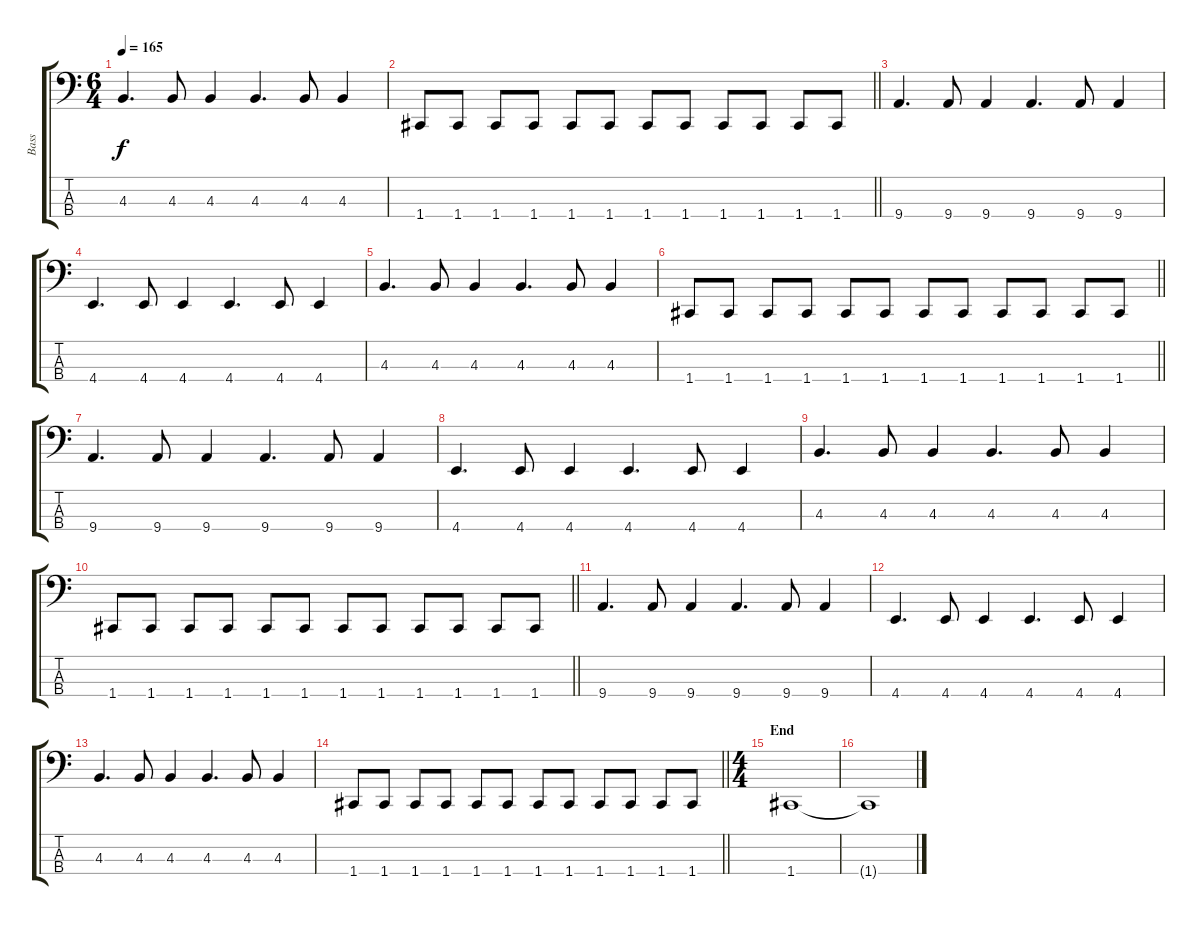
\track ("Bass" "Bass") {instrument electricbassfinger}
\staff {score tabs}
\tuning (F2 C2 G1 C1) {hide}
\ts (6 4)
\tempo 165
\clef f4
\ks c
4.3.4{d dy f} 4.3.8 4.3.4 4.3.4{d} 4.3.8 4.3.4 |
\barLineRight lightlight
1.4.8 1.4.8 1.4.8 1.4.8 1.4.8 1.4.8 1.4.8 1.4.8 1.4.8 1.4.8 1.4.8 1.4.8 |
\section ("" "")
9.4.4{d volume 14} 9.4.8 9.4.4 9.4.4{d} 9.4.8 9.4.4 |
4.4.4{d} 4.4.8 4.4.4 4.4.4{d} 4.4.8 4.4.4 |
4.3.4{d} 4.3.8 4.3.4 4.3.4{d} 4.3.8 4.3.4 |
\barLineRight lightlight
1.4.8 1.4.8 1.4.8 1.4.8 1.4.8 1.4.8 1.4.8 1.4.8 1.4.8 1.4.8 1.4.8 1.4.8 |
\section ("" "")
9.4.4{d volume 14} 9.4.8 9.4.4 9.4.4{d} 9.4.8 9.4.4 |
4.4.4{d} 4.4.8 4.4.4 4.4.4{d} 4.4.8 4.4.4 |
4.3.4{d} 4.3.8 4.3.4 4.3.4{d} 4.3.8 4.3.4 |
\barLineRight lightlight
1.4.8 1.4.8 1.4.8 1.4.8 1.4.8 1.4.8 1.4.8 1.4.8 1.4.8 1.4.8 1.4.8 1.4.8 |
\section ("" "")
9.4.4{d volume 14} 9.4.8 9.4.4 9.4.4{d} 9.4.8 9.4.4 |
4.4.4{d} 4.4.8 4.4.4 4.4.4{d} 4.4.8 4.4.4 |
4.3.4{d} 4.3.8 4.3.4 4.3.4{d} 4.3.8 4.3.4 |
\barLineRight lightlight
1.4.8 1.4.8 1.4.8 1.4.8 1.4.8 1.4.8 1.4.8 1.4.8 1.4.8 1.4.8 1.4.8 1.4.8 |
\ts (4 4)
\section ("" "End")
1.4.1 |
1.4{t}.1
